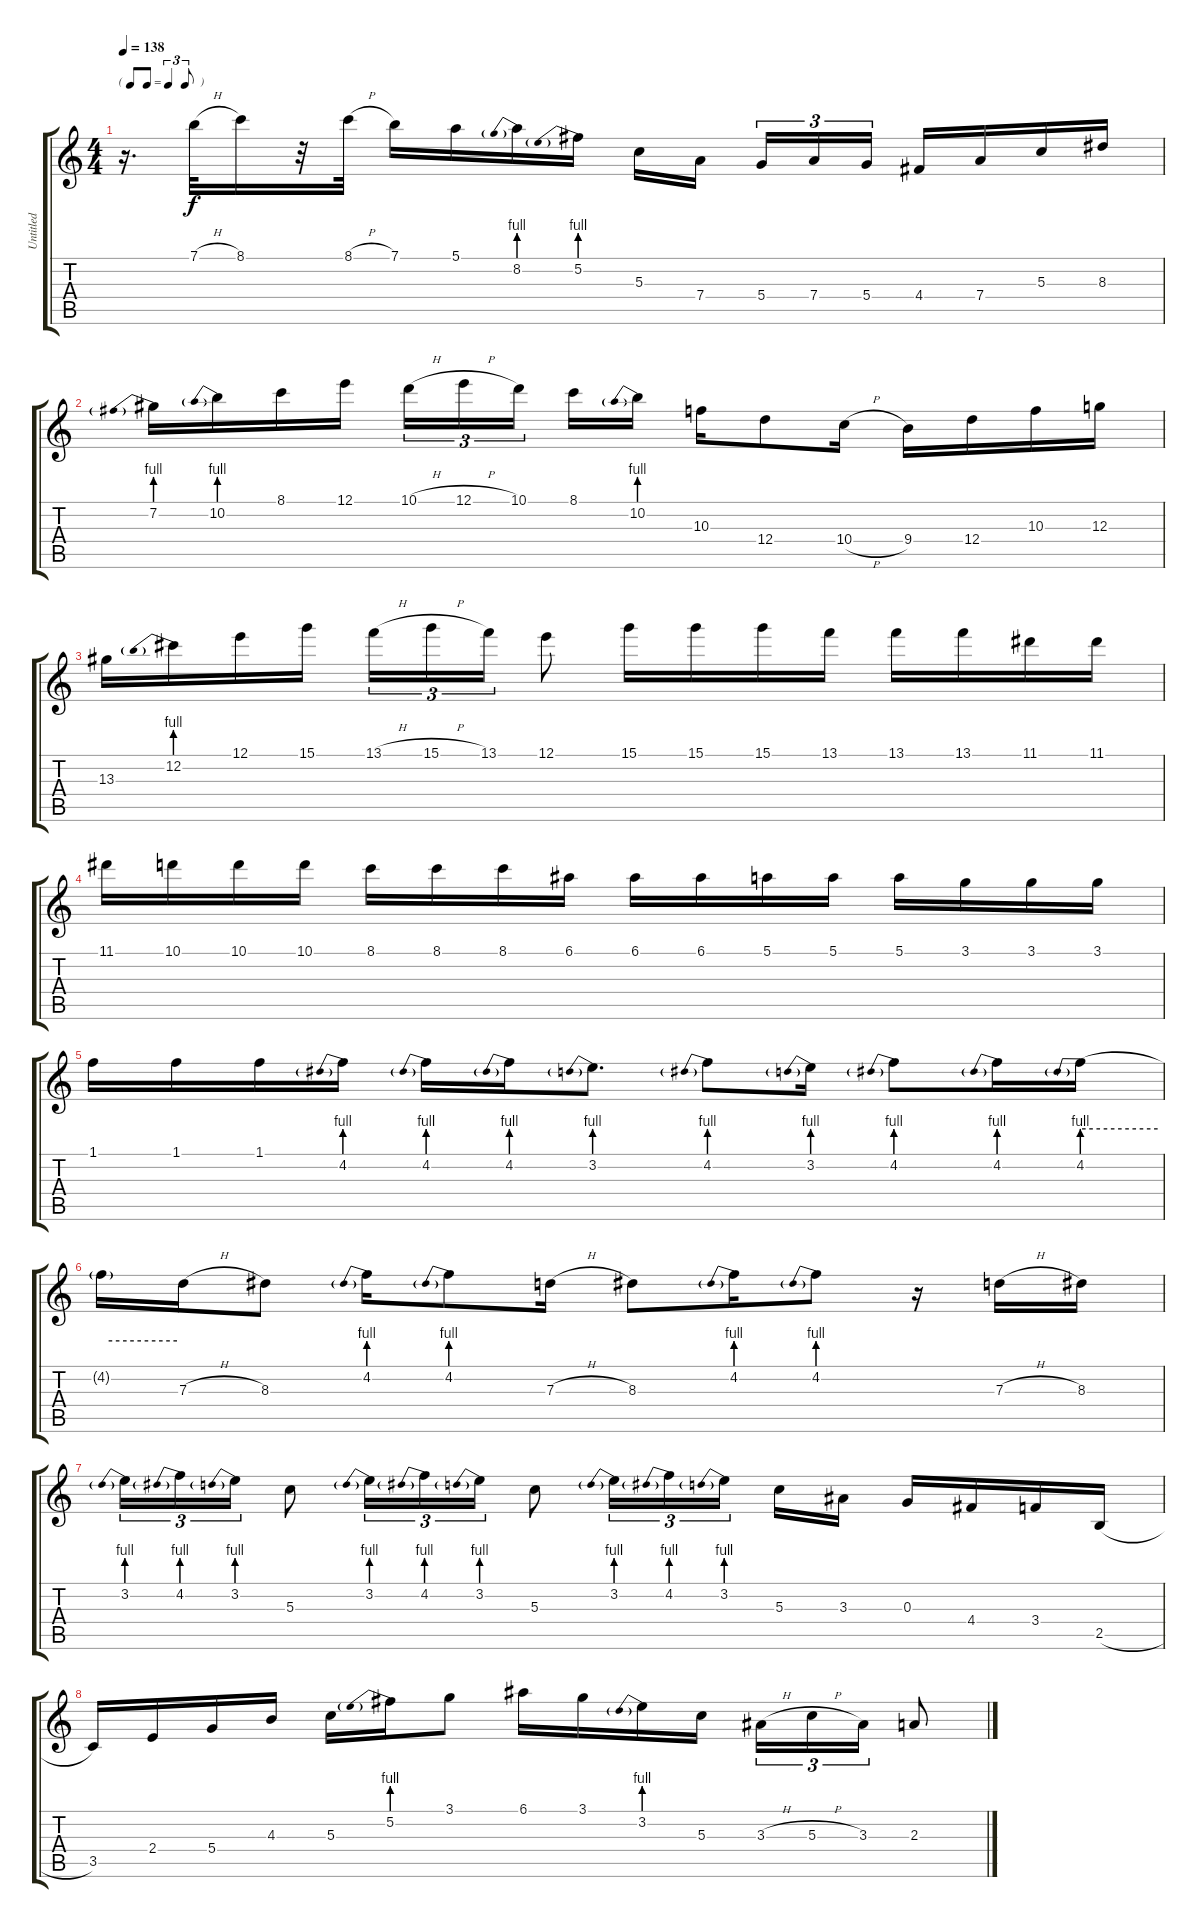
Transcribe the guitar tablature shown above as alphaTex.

\track ("Untitled" "Untitled") {instrument acousticguitarsteel}
\staff {score tabs}
\tuning (E4 B3 G3 D3 A2 E2) {hide}
\ts (4 4)
\tf triplet8th
\tempo 138
\clef g2
\ks c
r.16{d dy f} 7.1{h}.32 8.1.16 r.32 8.1{h}.32 7.1.16 5.1.16 8.2{be (prebend 0 4 60 4)}.16 5.2{be (prebend 0 4 60 4)}.16 5.3.16 7.4.16{beam splitsecondary} 5.4.16{tu (3 2)} 7.4.16{tu (3 2)} 5.4.16{tu (3 2)} 4.4.16 7.4.16 5.3.16 8.3.16 |
7.2{be (prebend 0 4 60 4)}.16 10.2{be (prebend 0 4 60 4)}.16 8.1.16 12.1.16 10.1{h}.16{tu (3 2)} 12.1{h}.16{tu (3 2)} 10.1.16{tu (3 2) beam splitsecondary} 8.1.16 10.2{be (prebend 0 4 60 4)}.16 10.3.16 12.4.8 10.4{h}.16 9.4.16 12.4.16 10.3.16 12.3.16 |
13.3.16 12.2{be (prebend 0 4 60 4)}.16 12.1.16 15.1.16 13.1{h}.16{tu (3 2)} 15.1{h}.16{tu (3 2)} 13.1.16{tu (3 2)} 12.1.8 15.1.16 15.1.16 15.1.16 13.1.16 13.1.16 13.1.16 11.1.16 11.1.16 |
11.1.16 10.1.16 10.1.16 10.1.16 8.1.16 8.1.16 8.1.16 6.1.16 6.1.16 6.1.16 5.1.16 5.1.16 5.1.16 3.1.16 3.1.16 3.1.16 |
1.1.16 1.1.16 1.1.16 4.2{be (prebend 0 4 60 4)}.16 4.2{be (prebend 0 4 60 4)}.16 4.2{be (prebend 0 4 60 4)}.16 3.2{be (prebend 0 4 60 4)}.8{d} 4.2{be (prebend 0 4 60 4)}.8 3.2{be (prebend 0 4 60 4)}.16 4.2{be (prebend 0 4 60 4)}.8 4.2{be (prebend 0 4 60 4)}.16 4.2{be (prebend 0 4 60 4)}.16 |
4.2{be (hold 0 4 60 4) t}.16 7.3{h}.16 8.3.8 4.2{be (prebend 0 4 60 4)}.16 4.2{be (prebend 0 4 60 4)}.8 7.3{h}.16 8.3.8 4.2{be (prebend 0 4 60 4)}.16 4.2{be (prebend 0 4 60 4)}.8 r.16 7.3{h}.16 8.3.16 |
3.2{be (prebend 0 4 60 4)}.16{tu (3 2)} 4.2{be (prebend 0 4 60 4)}.16{tu (3 2)} 3.2{be (prebend 0 4 60 4)}.16{tu (3 2)} 5.3.8 3.2{be (prebend 0 4 60 4)}.16{tu (3 2)} 4.2{be (prebend 0 4 60 4)}.16{tu (3 2)} 3.2{be (prebend 0 4 60 4)}.16{tu (3 2)} 5.3.8 3.2{be (prebend 0 4 60 4)}.16{tu (3 2)} 4.2{be (prebend 0 4 60 4)}.16{tu (3 2)} 3.2{be (prebend 0 4 60 4)}.16{tu (3 2) beam splitsecondary} 5.3.16 3.3.16 0.3.16 4.4.16 3.4.16 2.5{h}.16 |
3.5.16 2.4.16 5.4.16 4.3.16 5.3.16 5.2{be (prebend 0 4 60 4)}.16 3.1.8 6.1.16 3.1.16 3.2{be (prebend 0 4 60 4)}.16 5.3.16 3.3{h}.16{tu (3 2)} 5.3{h}.16{tu (3 2)} 3.3.16{tu (3 2)} 2.3.8
